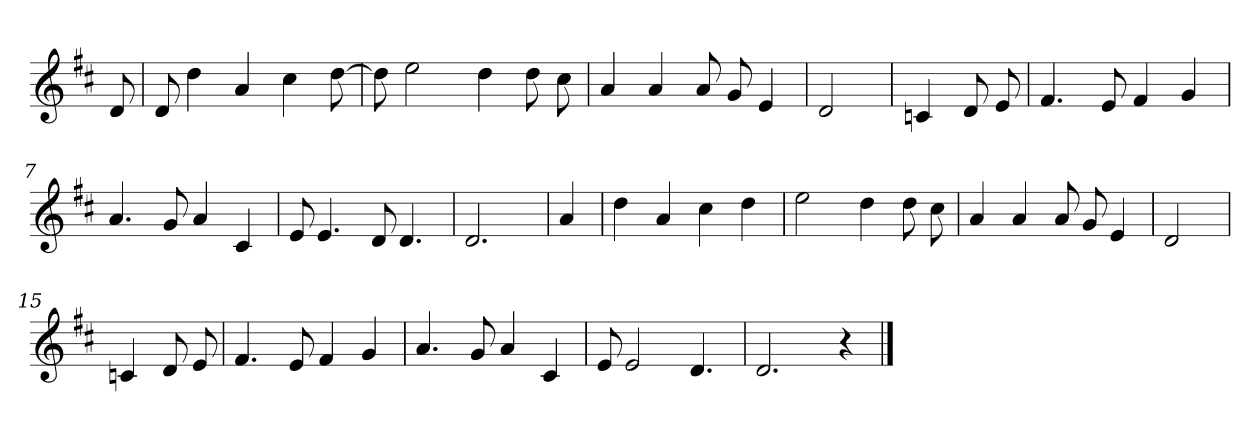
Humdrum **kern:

**kern
*part1
*staff1
*clefG2
*k[f#c#]
*D:
=
8d
=1
8d
4dd
4a
4cc#
[8dd
=2
8dd]
2ee
4dd
8dd
8cc#
=3
4a
4a
8a
8g
4e
=4
2d
=5
4cn
8d
8e
=6
4.f#
8e
4f#
4g
=7
4.a
8g
4a
4c#
=8
8e
4.e
8d
4.d
=9
2.d
=10
4a
=11
4dd
4a
4cc#
4dd
=12
2ee
4dd
8dd
8cc#
=13
4a
4a
8a
8g
4e
=14
2d
=15
4cn
8d
8e
=16
4.f#
8e
4f#
4g
=17
4.a
8g
4a
4c#
=18
8e
2e
4.d
=19
2.d
4r
==
*-
